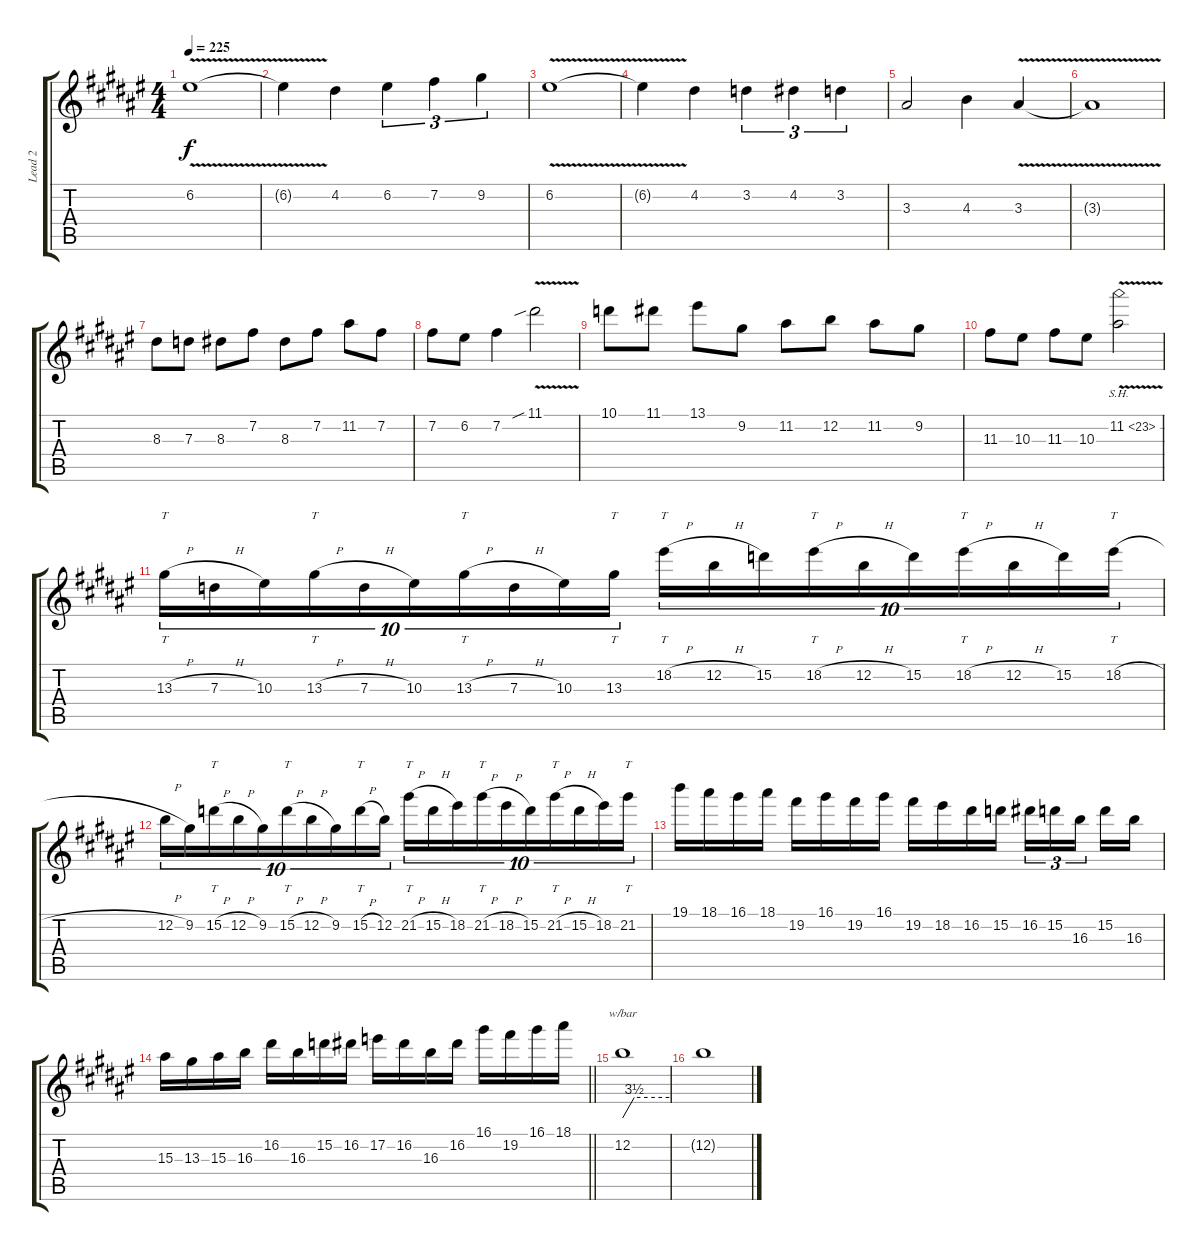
\track ("Lead 2" "Lead 2") {instrument distortionguitar}
\staff {score tabs}
\tuning (E4 B3 G3 D3 A2 E2) {hide}
\ts (4 4)
\tempo 225
\clef g2
\ks f#
6.2{v}.1{dy f} |
6.2{t}.4 4.2.4 6.2.4{tu (3 2)} 7.2.4{tu (3 2)} 9.2.4{tu (3 2)} |
6.2{v}.1 |
6.2{t}.4 4.2.4 3.2.4{tu (3 2)} 4.2.4{tu (3 2)} 3.2.4{tu (3 2)} |
3.3.2 4.3.4 3.3{v}.4 |
3.3{t}.1 |
8.3.8 7.3.8 8.3.8 7.2.8 8.3.8 7.2.8 11.2.8 7.2.8 |
7.2.8 6.2.8 7.2.4 11.1{v sib}.2 |
10.1.8 11.1.8 13.1.8 9.2.8 11.2.8 12.2.8 11.2.8 9.2.8 |
11.3.8 10.3.8 11.3.8 10.3.8 11.2{sh 12 v}.2 |
13.3{h}.16{tt tu (10 8)} 7.3{h}.16{tu (10 8)} 10.3.16{tu (10 8)} 13.3{h}.16{tt tu (10 8)} 7.3{h}.16{tu (10 8) beam merge} 10.3.16{tu (10 8)} 13.3{h}.16{tt tu (10 8)} 7.3{h}.16{tu (10 8)} 10.3.16{tu (10 8)} 13.3.16{tt tu (10 8)} 18.2{h}.16{tt tu (10 8)} 12.2{h}.16{tu (10 8)} 15.2.16{tu (10 8)} 18.2{h}.16{tt tu (10 8)} 12.2{h}.16{tu (10 8) beam merge} 15.2.16{tu (10 8)} 18.2{h}.16{tt tu (10 8)} 12.2{h}.16{tu (10 8)} 15.2.16{tu (10 8)} 18.2{h}.16{tt tu (10 8)} |
12.2{h}.16{tu (10 8)} 9.2.16{tu (10 8)} 15.2{h}.16{tt tu (10 8)} 12.2{h}.16{tu (10 8)} 9.2.16{tu (10 8)} 15.2{h}.16{tt tu (10 8)} 12.2{h}.16{tu (10 8)} 9.2.16{tu (10 8)} 15.2{h}.16{tt tu (10 8)} 12.2.16{tu (10 8)} 21.2{h}.16{tt tu (10 8)} 15.2{h}.16{tu (10 8)} 18.2.16{tu (10 8)} 21.2{h}.16{tt tu (10 8)} 18.2{h}.16{tu (10 8)} 15.2.16{tu (10 8)} 21.2{h}.16{tt tu (10 8)} 15.2{h}.16{tu (10 8)} 18.2.16{tu (10 8)} 21.2.16{tt tu (10 8)} |
19.1.16 18.1.16 16.1.16 18.1.16 19.2.16 16.1.16 19.2.16 16.1.16 19.2.16 18.2.16 16.2.16 15.2.16 16.2.16{tu (3 2)} 15.2.16{tu (3 2)} 16.3.16{tu (3 2) beam splitsecondary} 15.2.16 16.3.16 |
\barLineRight lightlight
15.3.16 13.3.16 15.3.16 16.3.16 16.2.16 16.3.16 15.2.16 16.2.16 17.2.16 16.2.16 16.3.16 16.2.16 16.1.16 19.2.16 16.1.16 18.1.16 |
12.2.1{tbe (custom default 0 0 15 14 60 14) instrument distortionguitar} |
12.2{t}.1
